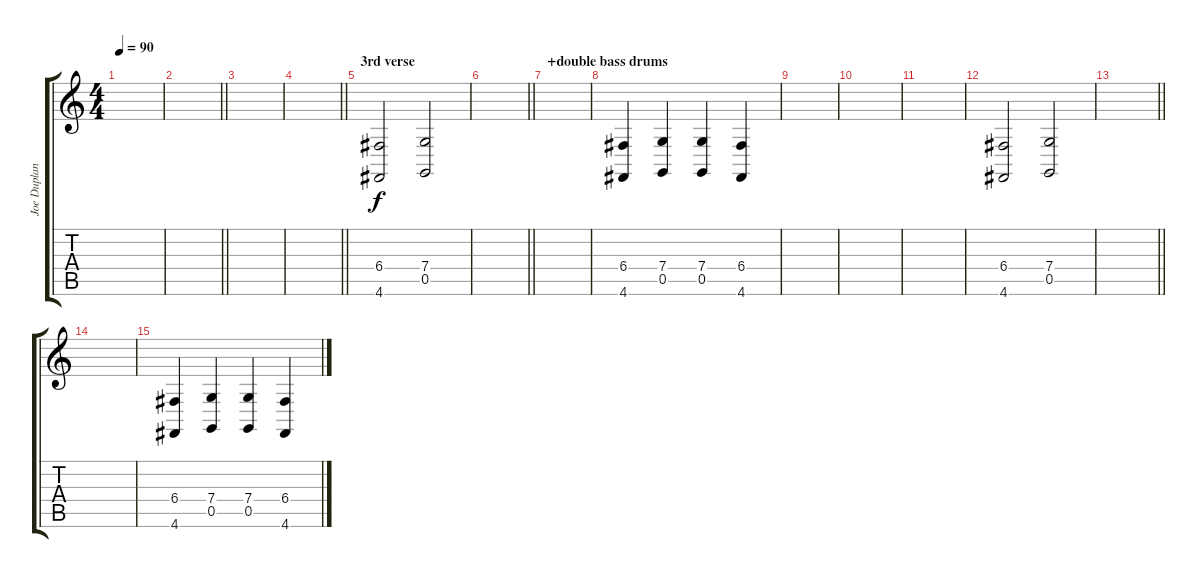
\track ("Joe Duplantier (voice)" "Joe Duplan") {instrument lead1square}
\staff {score tabs}
\tuning (D4 A3 F3 C3 G2 D2) {hide}
\ts (4 4)
\tempo 90
\clef g2
\ks c
|
\barLineRight lightlight
|
|
\barLineRight lightlight
|
\section ("" "3rd verse")
(6.4 4.6).2 (7.4 0.5).2 |
\barLineRight lightlight
|
\section ("" "+double bass drums")
|
(6.4 4.6).4 (7.4 0.5).4 (7.4 0.5).4 (6.4 4.6).4 |
|
|
|
(6.4 4.6).2 (7.4 0.5).2 |
\barLineRight lightlight
|
|
(6.4 4.6).4 (7.4 0.5).4 (7.4 0.5).4 (6.4 4.6).4
